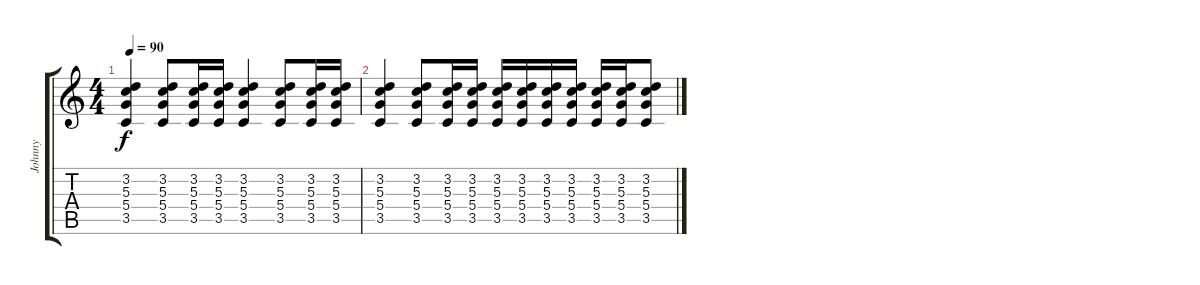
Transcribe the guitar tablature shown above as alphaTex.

\track ("Johnny" "Johnny") {instrument overdrivenguitar}
\staff {score tabs}
\tuning (E4 B3 G3 D3 A2 E2) {hide}
\ts (4 4)
\tempo 90
\clef g2
\ks c
(3.2 5.3 5.4 3.5).4{dy f} (3.2 5.3 5.4 3.5).8 (3.2 5.3 5.4 3.5).16 (3.2 5.3 5.4 3.5).16 (3.2 5.3 5.4 3.5).4 (3.2 5.3 5.4 3.5).8 (3.2 5.3 5.4 3.5).16 (3.2 5.3 5.4 3.5).16 |
(3.2 5.3 5.4 3.5).4 (3.2 5.3 5.4 3.5).8 (3.2 5.3 5.4 3.5).16 (3.2 5.3 5.4 3.5).16 (3.2 5.3 5.4 3.5).16 (3.2 5.3 5.4 3.5).16 (3.2 5.3 5.4 3.5).16 (3.2 5.3 5.4 3.5).16 (3.2 5.3 5.4 3.5).16 (3.2 5.3 5.4 3.5).16 (3.2 5.3 5.4 3.5).8
